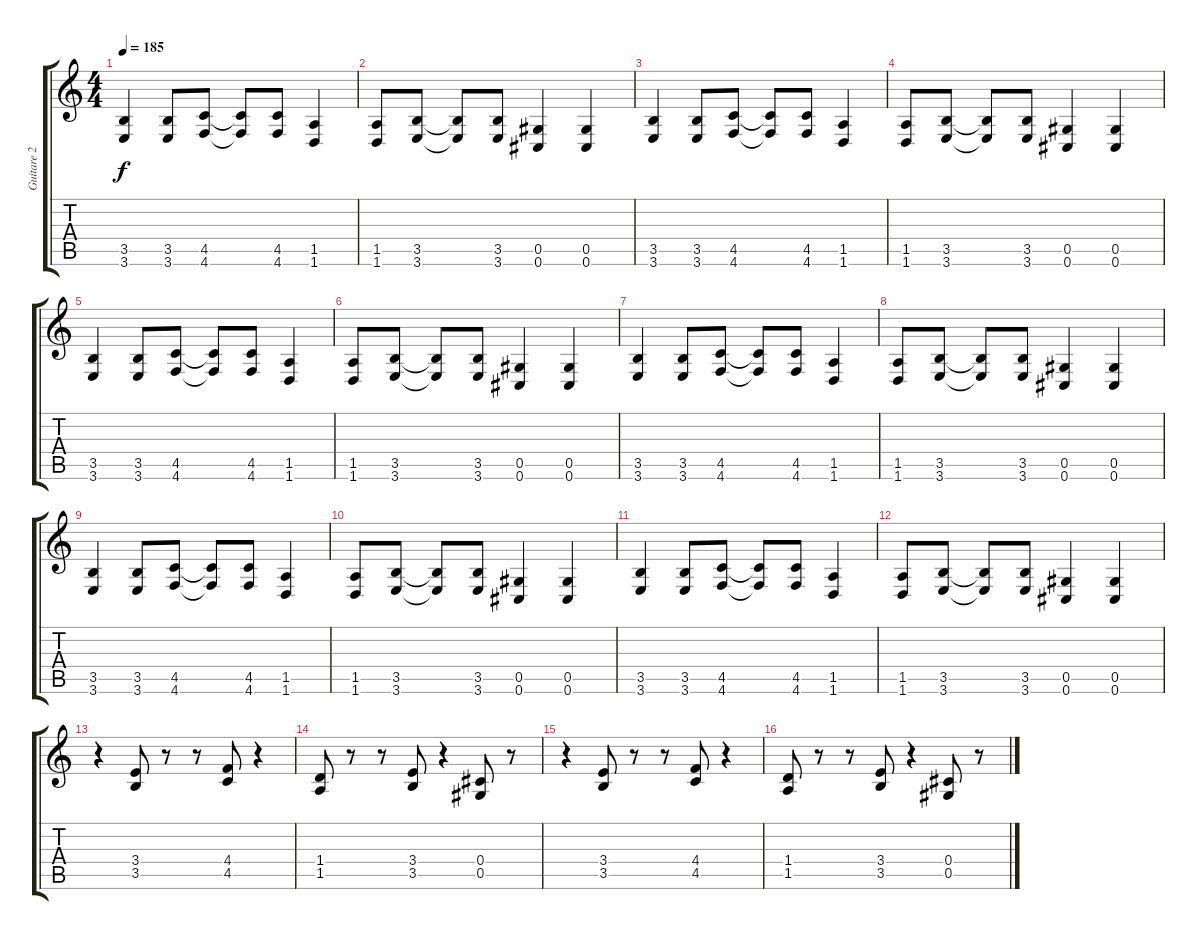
\track ("Guitare 2" "Guitare 2") {instrument distortionguitar}
\staff {score tabs}
\tuning (Eb4 Bb3 Gb3 Db3 Ab2 Db2) {hide}
\ts (4 4)
\tempo 185
\clef g2
\ks c
(3.5 3.6).4{dy f} (3.5 3.6).8 (4.5 4.6).8 (4.5{t} 4.6{t}).8 (4.5 4.6).8 (1.5 1.6).4 |
(1.5 1.6).8 (3.5 3.6).8 (3.5{t} 3.6{t}).8 (3.5 3.6).8 (0.5 0.6).4 (0.5 0.6).4 |
(3.5 3.6).4 (3.5 3.6).8 (4.5 4.6).8 (4.5{t} 4.6{t}).8 (4.5 4.6).8 (1.5 1.6).4 |
(1.5 1.6).8 (3.5 3.6).8 (3.5{t} 3.6{t}).8 (3.5 3.6).8 (0.5 0.6).4 (0.5 0.6).4 |
(3.5 3.6).4 (3.5 3.6).8 (4.5 4.6).8 (4.5{t} 4.6{t}).8 (4.5 4.6).8 (1.5 1.6).4 |
(1.5 1.6).8 (3.5 3.6).8 (3.5{t} 3.6{t}).8 (3.5 3.6).8 (0.5 0.6).4 (0.5 0.6).4 |
(3.5 3.6).4 (3.5 3.6).8 (4.5 4.6).8 (4.5{t} 4.6{t}).8 (4.5 4.6).8 (1.5 1.6).4 |
(1.5 1.6).8 (3.5 3.6).8 (3.5{t} 3.6{t}).8 (3.5 3.6).8 (0.5 0.6).4 (0.5 0.6).4 |
(3.5 3.6).4 (3.5 3.6).8 (4.5 4.6).8 (4.5{t} 4.6{t}).8 (4.5 4.6).8 (1.5 1.6).4 |
(1.5 1.6).8 (3.5 3.6).8 (3.5{t} 3.6{t}).8 (3.5 3.6).8 (0.5 0.6).4 (0.5 0.6).4 |
(3.5 3.6).4 (3.5 3.6).8 (4.5 4.6).8 (4.5{t} 4.6{t}).8 (4.5 4.6).8 (1.5 1.6).4 |
(1.5 1.6).8 (3.5 3.6).8 (3.5{t} 3.6{t}).8 (3.5 3.6).8 (0.5 0.6).4 (0.5 0.6).4 |
r.4 (3.4 3.5).8 r.8 r.8 (4.4 4.5).8 r.4 |
(1.4 1.5).8 r.8 r.8 (3.4 3.5).8 r.4 (0.4 0.5).8 r.8 |
r.4 (3.4 3.5).8 r.8 r.8 (4.4 4.5).8 r.4 |
(1.4 1.5).8 r.8 r.8 (3.4 3.5).8 r.4 (0.4 0.5).8 r.8
